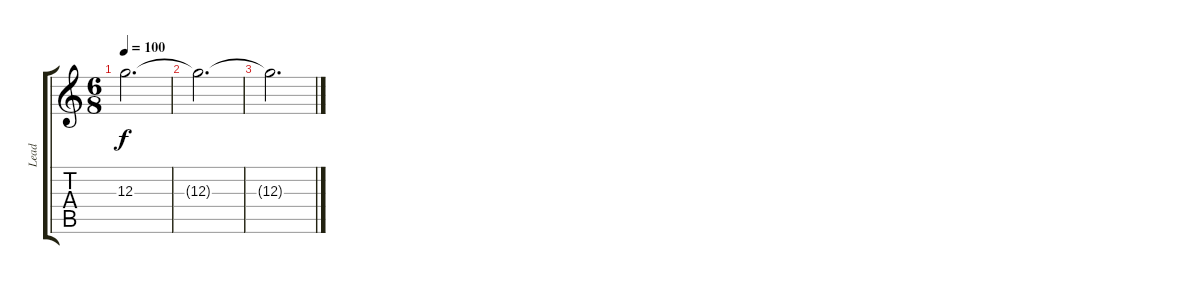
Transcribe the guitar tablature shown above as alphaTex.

\track ("Lead" "Lead") {instrument distortionguitar}
\staff {score tabs}
\tuning (E4 B3 G3 D3 A2 E2) {hide}
\ts (6 8)
\tempo 100
\clef g2
\ks c
12.3{t}.2{d dy f} |
12.3{t}.2{d} |
12.3{t}.2{d}
